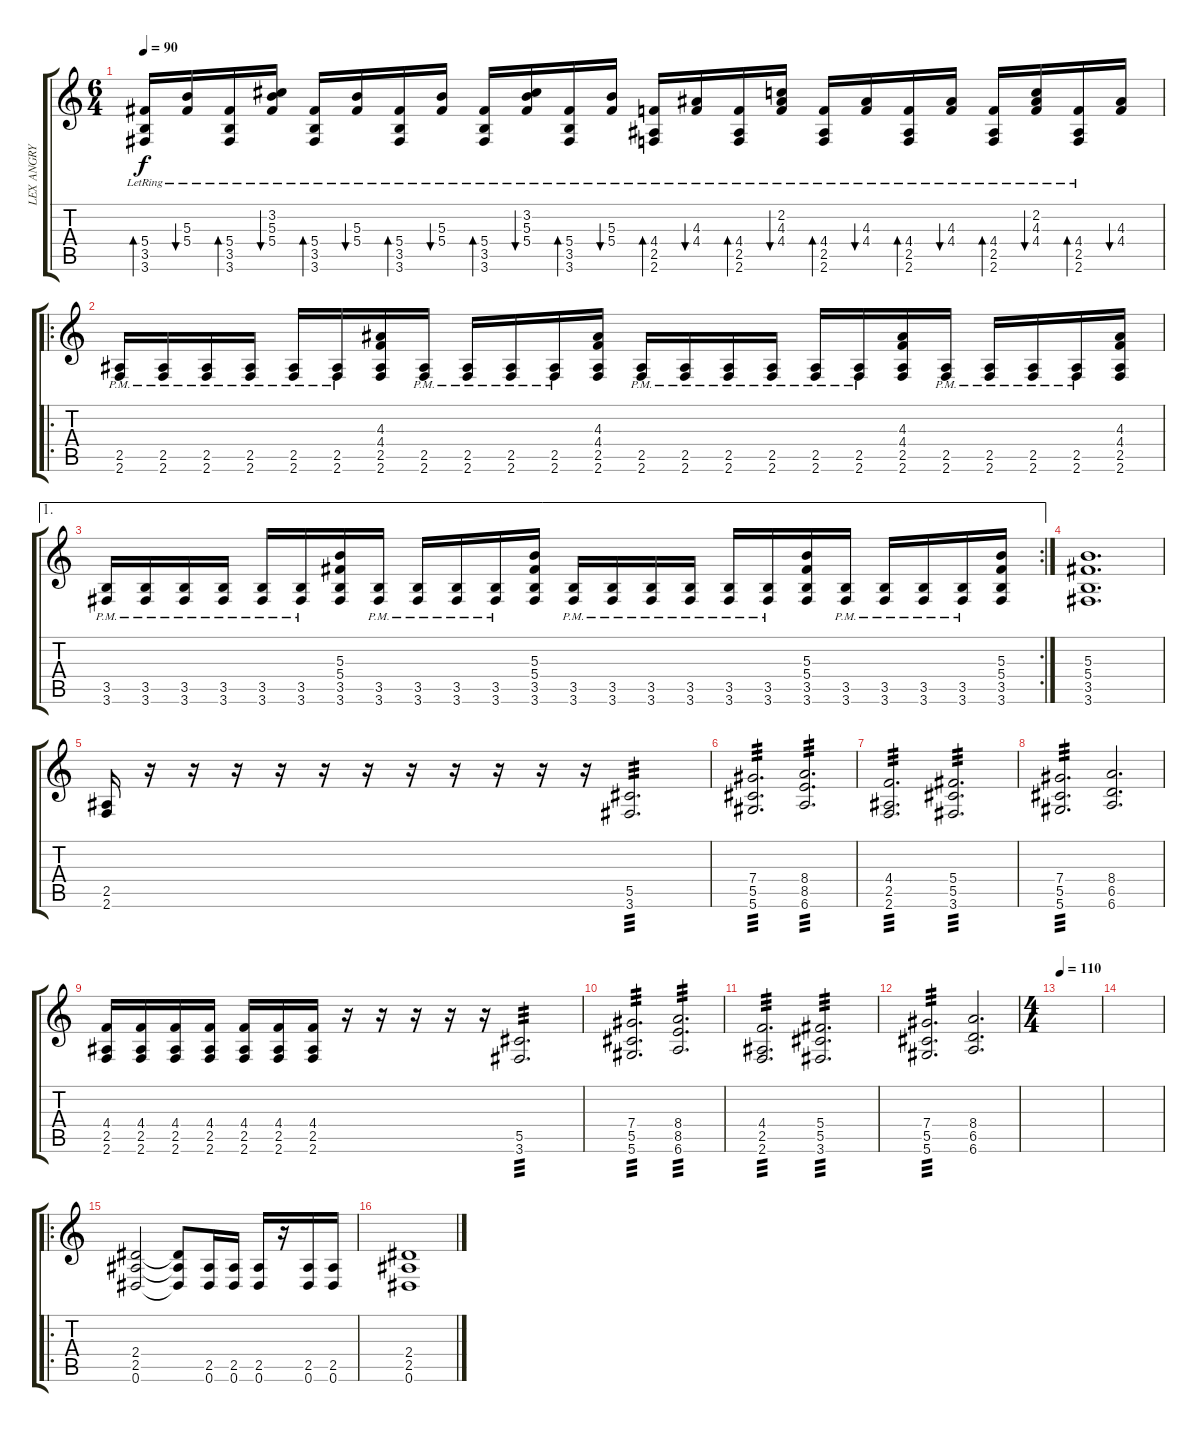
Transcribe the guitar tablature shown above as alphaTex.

\track ("LEX ANGRY" "LEX ANGRY") {instrument distortionguitar}
\staff {score tabs}
\tuning (Eb4 Bb3 Gb3 Db3 Ab2 Eb2) {hide}
\ts (6 4)
\tempo 90
\clef g2
\ks c
(5.4{lr} 3.5{lr} 3.6{lr}).16{bd 240 dy f} (5.3{lr} 5.4{lr}).16{bu 240} (5.4{lr} 3.5 3.6).16{bd 240} (3.2{lr} 5.3{lr} 5.4{lr}).16{bu 240} (5.4{lr} 3.5{lr} 3.6{lr}).16{bd 240} (5.3{lr} 5.4{lr}).16{bu 240} (5.4{lr} 3.5{lr} 3.6{lr}).16{bd 240} (5.3{lr} 5.4{lr}).16{bu 240} (5.4{lr} 3.5 3.6).16{bd 240} (3.2{lr} 5.3{lr} 5.4{lr}).16{bu 240} (5.4{lr} 3.5{lr} 3.6{lr}).16{bd 240} (5.3{lr} 5.4{lr}).16{bu 240} (4.4{lr} 2.5{lr} 2.6{lr}).16{bd 240} (4.3{lr} 4.4{lr}).16{bu 240} (4.4{lr} 2.5 2.6).16{bd 240} (2.2{lr} 4.3{lr} 4.4{lr}).16{bu 240} (4.4{lr} 2.5{lr} 2.6{lr}).16{bd 240} (4.3{lr} 4.4{lr}).16{bu 240} (4.4{lr} 2.5{lr} 2.6{lr}).16{bd 240} (4.3{lr} 4.4{lr}).16{bu 240} (4.4{lr} 2.5 2.6).16{bd 240} (2.2 4.3{lr} 4.4{lr}).16{bu 240} (4.4{lr} 2.5{lr} 2.6{lr}).16{bd 240} (4.3 4.4).16{bu 240} |
\ro
(2.5{pm} 2.6{pm}).16 (2.5{pm} 2.6{pm}).16 (2.5{pm} 2.6{pm}).16 (2.5{pm} 2.6{pm}).16 (2.5{pm} 2.6{pm}).16 (2.5{pm} 2.6{pm}).16 (4.3 4.4 2.5 2.6).16 (2.5{pm} 2.6{pm}).16 (2.5{pm} 2.6{pm}).16 (2.5{pm} 2.6{pm}).16 (2.5{pm} 2.6{pm}).16 (4.3 4.4 2.5 2.6).16 (2.5{pm} 2.6{pm}).16 (2.5{pm} 2.6{pm}).16 (2.5{pm} 2.6{pm}).16 (2.5{pm} 2.6{pm}).16 (2.5{pm} 2.6{pm}).16 (2.5{pm} 2.6{pm}).16 (4.3 4.4 2.5 2.6).16 (2.5{pm} 2.6{pm}).16 (2.5{pm} 2.6{pm}).16 (2.5{pm} 2.6{pm}).16 (2.5{pm} 2.6{pm}).16 (4.3 4.4 2.5 2.6).16 |
\ae 1
\rc 2
(3.5{pm} 3.6{pm}).16 (3.5{pm} 3.6{pm}).16 (3.5{pm} 3.6{pm}).16 (3.5{pm} 3.6{pm}).16 (3.5{pm} 3.6{pm}).16 (3.5{pm} 3.6{pm}).16 (5.3 5.4 3.5 3.6).16 (3.5{pm} 3.6{pm}).16 (3.5{pm} 3.6{pm}).16 (3.5{pm} 3.6{pm}).16 (3.5{pm} 3.6{pm}).16 (5.3 5.4 3.5 3.6).16 (3.5{pm} 3.6{pm}).16 (3.5{pm} 3.6{pm}).16 (3.5{pm} 3.6{pm}).16 (3.5{pm} 3.6{pm}).16 (3.5{pm} 3.6{pm}).16 (3.5{pm} 3.6{pm}).16 (5.3 5.4 3.5 3.6).16 (3.5{pm} 3.6{pm}).16 (3.5{pm} 3.6{pm}).16 (3.5{pm} 3.6{pm}).16 (3.5{pm} 3.6{pm}).16 (5.3 5.4 3.5 3.6).16 |
(5.3 5.4 3.5 3.6).1{d} |
(2.5 2.6).16 r.16 r.16 r.16 r.16 r.16 r.16 r.16 r.16 r.16 r.16 r.16 (5.5 3.6).2{d tp 3} |
(7.4 5.5 5.6).2{d tp 3} (8.4 8.5 6.6).2{d tp 3} |
(4.4 2.5 2.6).2{d tp 3} (5.4 5.5 3.6).2{d tp 3} |
(7.4 5.5 5.6).2{d tp 3} (8.4 6.5 6.6).2{d} |
(4.4 2.5 2.6).16 (4.4 2.5 2.6).16 (4.4 2.5 2.6).16 (4.4 2.5 2.6).16 (4.4 2.5 2.6).16 (4.4 2.5 2.6).16 (4.4 2.5 2.6).16 r.16 r.16 r.16 r.16 r.16 (5.5 3.6).2{d tp 3} |
(7.4 5.5 5.6).2{d tp 3} (8.4 8.5 6.6).2{d tp 3} |
(4.4 2.5 2.6).2{d tp 3} (5.4 5.5 3.6).2{d tp 3} |
(7.4 5.5 5.6).2{d tp 3} (8.4 6.5 6.6).2{d} |
\ts (4 4)
\tempo 110
|
|
\ro
(2.4 2.5 0.6).2 (2.4{t} 2.5{t} 0.6{t}).8 (2.5 0.6).16 (2.5 0.6).16 (2.5 0.6).16 r.16 (2.5 0.6).16 (2.5 0.6).16 |
(2.4 2.5 0.6).1
